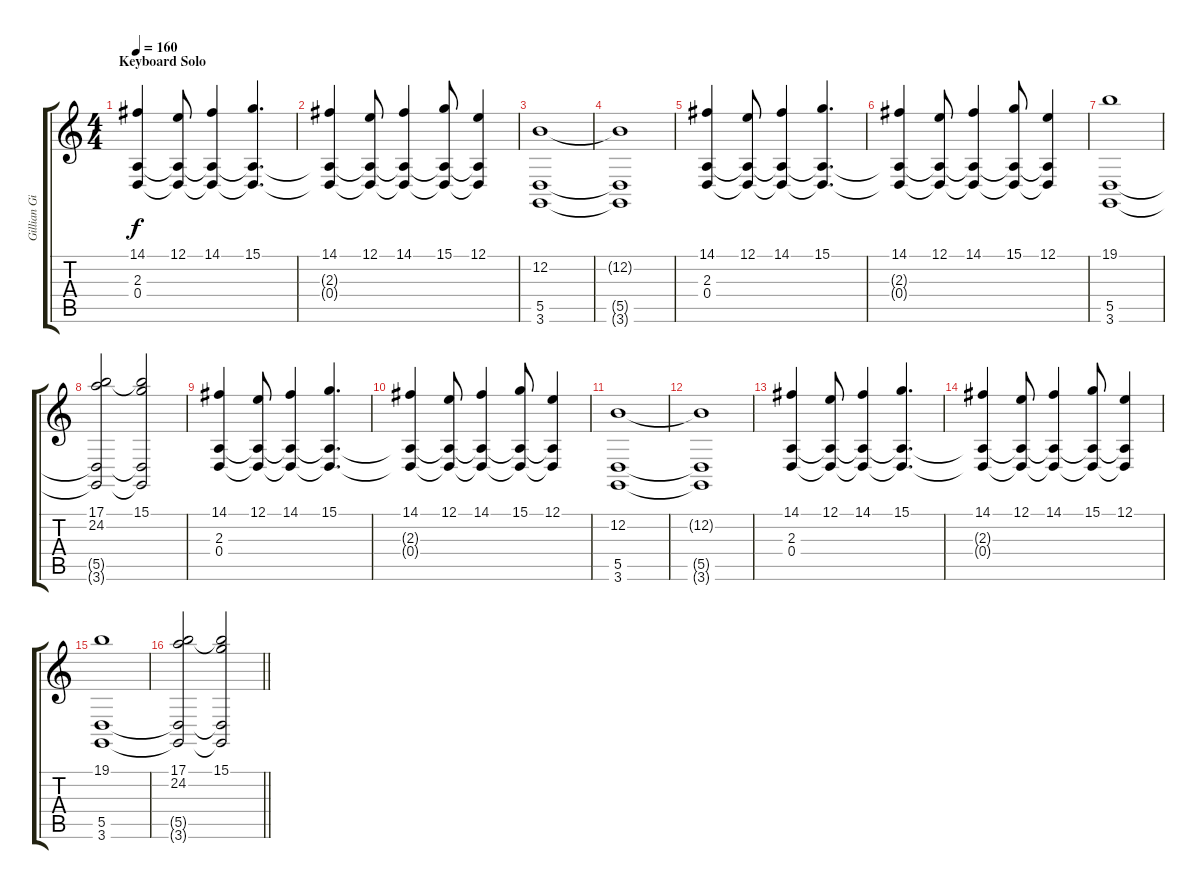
\track ("Gillian Gilbert" "Gillian Gi") {instrument synthstrings1}
\staff {score tabs}
\tuning (E4 B3 G3 D3 A2 E2) {hide}
\ts (4 4)
\section ("" "Keyboard Solo")
\tempo 160
\clef g2
\ks c
(14.1 2.3 0.4).4{dy f} (12.1 2.3{t} 0.4{t}).8 (14.1 2.3{t} 0.4{t}).4 (15.1 2.3{t} 0.4{t}).4{d} |
(14.1 2.3{t} 0.4{t}).4 (12.1 2.3{t} 0.4{t}).8 (14.1 2.3{t} 0.4{t}).4 (15.1 2.3{t} 0.4{t}).8 (12.1 2.3{t} 0.4{t}).4 |
(12.2 5.5 3.6).1 |
(12.2{t} 5.5{t} 3.6{t}).1 |
(14.1 2.3 0.4).4 (12.1 2.3{t} 0.4{t}).8 (14.1 2.3{t} 0.4{t}).4 (15.1 2.3{t} 0.4{t}).4{d} |
(14.1 2.3{t} 0.4{t}).4 (12.1 2.3{t} 0.4{t}).8 (14.1 2.3{t} 0.4{t}).4 (15.1 2.3{t} 0.4{t}).8 (12.1 2.3{t} 0.4{t}).4 |
(19.1 5.5 3.6).1 |
(17.1 24.2 5.5{t} 3.6{t}).2 (15.1 24.2{t} 5.5{t} 3.6{t}).2 |
(14.1 2.3 0.4).4 (12.1 2.3{t} 0.4{t}).8 (14.1 2.3{t} 0.4{t}).4 (15.1 2.3{t} 0.4{t}).4{d} |
(14.1 2.3{t} 0.4{t}).4 (12.1 2.3{t} 0.4{t}).8 (14.1 2.3{t} 0.4{t}).4 (15.1 2.3{t} 0.4{t}).8 (12.1 2.3{t} 0.4{t}).4 |
(12.2 5.5 3.6).1 |
(12.2{t} 5.5{t} 3.6{t}).1 |
(14.1 2.3 0.4).4 (12.1 2.3{t} 0.4{t}).8 (14.1 2.3{t} 0.4{t}).4 (15.1 2.3{t} 0.4{t}).4{d} |
(14.1 2.3{t} 0.4{t}).4 (12.1 2.3{t} 0.4{t}).8 (14.1 2.3{t} 0.4{t}).4 (15.1 2.3{t} 0.4{t}).8 (12.1 2.3{t} 0.4{t}).4 |
(19.1 5.5 3.6).1 |
\barLineRight lightlight
(17.1 24.2 5.5{t} 3.6{t}).2 (15.1 24.2{t} 5.5{t} 3.6{t}).2
